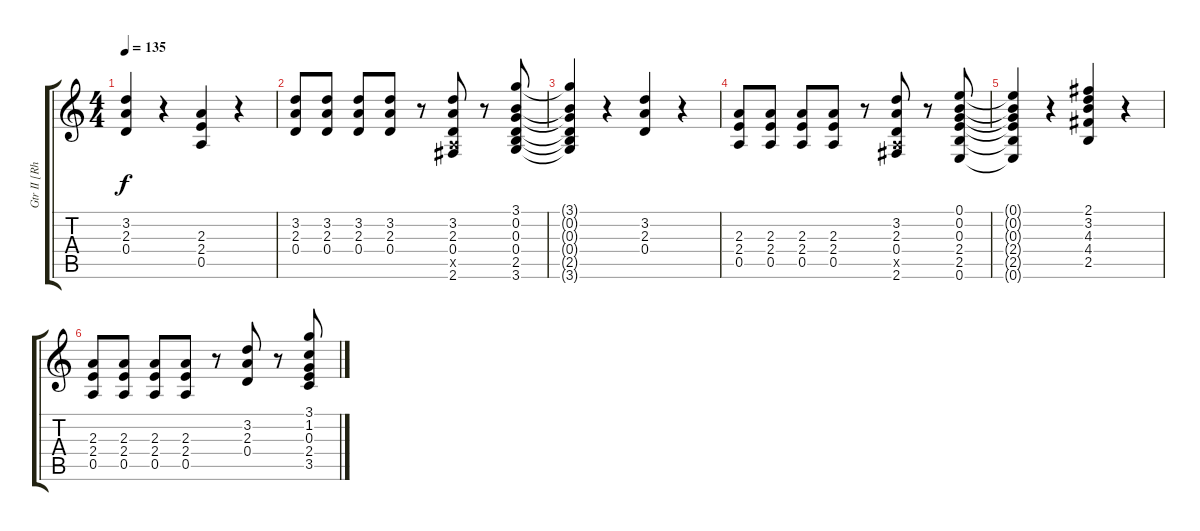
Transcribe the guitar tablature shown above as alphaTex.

\track ("Gtr II [Rhythm]" "Gtr II [Rh") {instrument distortionguitar}
\staff {score tabs}
\tuning (E4 B3 G3 D3 A2 E2) {hide}
\ts (4 4)
\tempo 135
\clef g2
\ks c
(3.2{t} 2.3{t} 0.4{t}).4{dy f} r.4 (2.3 2.4 0.5).4 r.4 |
(3.2 2.3 0.4).8 (3.2 2.3 0.4).8 (3.2 2.3 0.4).8 (3.2 2.3 0.4).8 r.8 (3.2 2.3 0.4 0.5{x} 2.6).8 r.8 (3.1 0.2 0.3 0.4 2.5 3.6).8 |
(3.1{t} 0.2{t} 0.3{t} 0.4{t} 2.5{t} 3.6{t}).4 r.4 (3.2 2.3 0.4).4 r.4 |
(2.3 2.4 0.5).8 (2.3 2.4 0.5).8 (2.3 2.4 0.5).8 (2.3 2.4 0.5).8 r.8 (3.2 2.3 0.4 0.5{x} 2.6).8 r.8 (0.1 0.2 0.3 2.4 2.5 0.6).8 |
(0.1{t} 0.2{t} 0.3{t} 2.4{t} 2.5{t} 0.6{t}).4 r.4 (2.1 3.2 4.3 4.4 2.5).4 r.4 |
(2.3 2.4 0.5).8 (2.3 2.4 0.5).8 (2.3 2.4 0.5).8 (2.3 2.4 0.5).8 r.8 (3.2 2.3 0.4).8 r.8 (3.1 1.2 0.3 2.4 3.5).8
